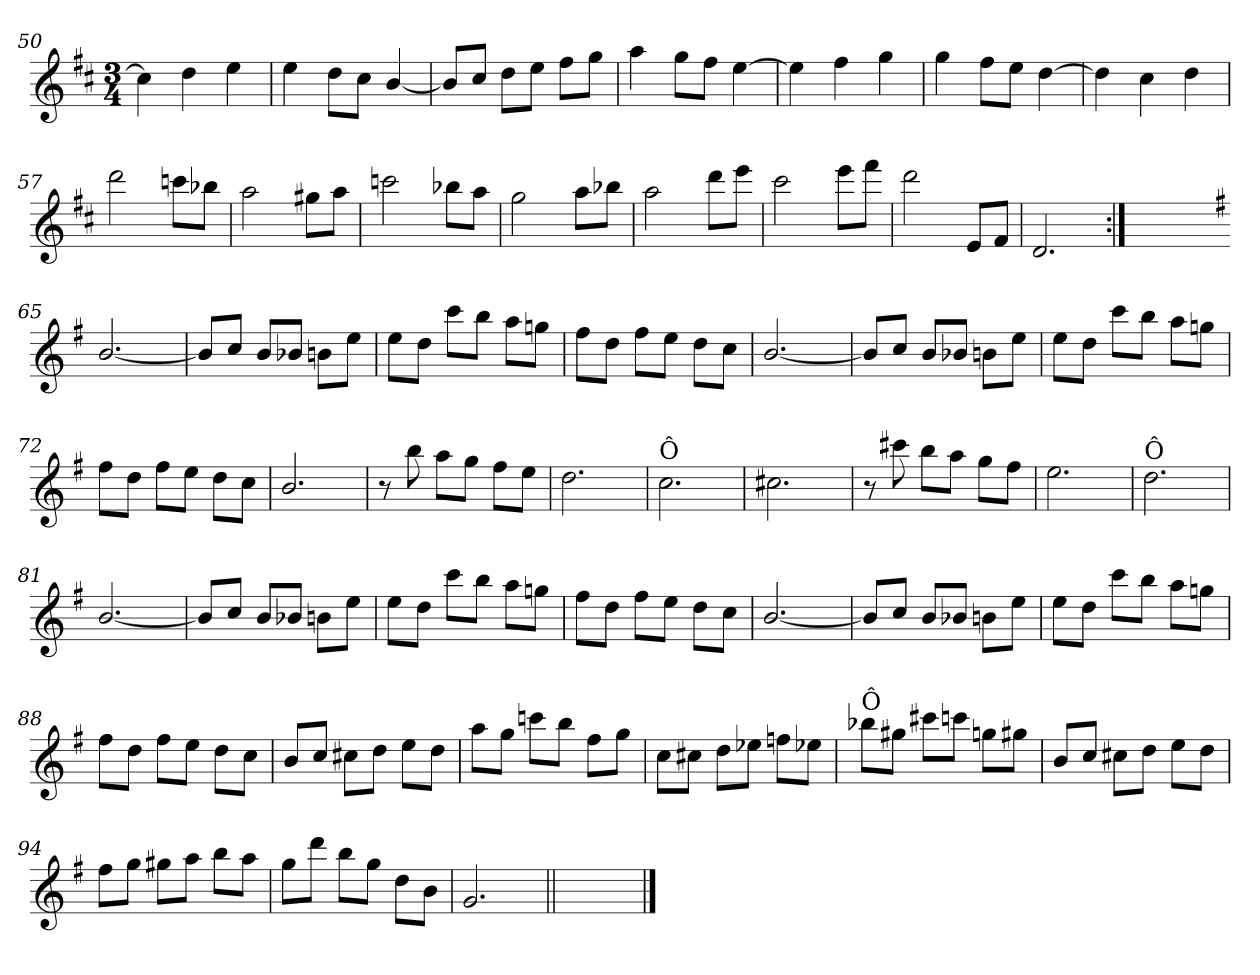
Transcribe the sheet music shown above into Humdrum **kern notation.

**kern
*part1
*staff1
!!LO:PB:g=z
*clefG2
*k[f#c#]
*D:
*M3/4
=50
4cc#\]
4dd\
4ee\
=51
4ee\
8dd\L
8cc#\J
[4b/
=52
8b/L]
8cc#/J
8dd\L
8ee\J
8ff#\L
8gg\J
=53
4aa\
8gg\L
8ff#\J
[4ee\
=54
4ee\]
4ff#\
4gg\
!!LO:LB:g=z
=55
4gg\
8ff#\L
8ee\J
[4dd\
=56
4dd\]
4cc#\
4dd\
=57
2ddd\
8cccn\L
8bb-X\J
=58
2aa\
8gg#X\L
8aa\J
=59
2cccn\
8bb-X\L
8aa\J
=60
2gg\
8aa\L
8bb-X\J
!!LO:LB:g=z
=61
2aa\
8ddd\L
8eee\J
=62
2ccc#\
8eee\L
8fff#\J
=63
2ddd\
8e/L
8f#/J
=64
2.d/
=64X641:|!
2.ryy
!!LO:LB:g=z
=65-
*k[f#]
*G:
[2.b/
=66
8b/L]
8cc/J
8b/L
8b-X/J
8bn\L
8ee\J
=67
8ee\L
8dd\J
8ccc\L
8bb\J
8aa\L
8ggn\J
=68
8ff#\L
8dd\J
8ff#\L
8ee\J
8dd\L
8cc\J
=69
[2.b/
!!LO:LB:g=z
=70
8b/L]
8cc/J
8b/L
8b-X/J
8bn\L
8ee\J
=71
8ee\L
8dd\J
8ccc\L
8bb\J
8aa\L
8ggn\J
=72
8ff#\L
8dd\J
8ff#\L
8ee\J
8dd\L
8cc\J
=73
2.b/
=74
8r
8bb\
8aa\L
8gg\J
8ff#\L
8ee\J
!!LO:LB:g=z
=75
2.dd\
=76
!LO:TX:a:t=Ô
2.cc\
=77
2.cc#X\
=78
8r
8ccc#X\
8bb\L
8aa\J
8gg\L
8ff#\J
=79
2.ee\
=80
!LO:TX:a:t=Ô
2.dd\
=81
[2.b/
!!LO:LB:g=z
=82
8b/L]
8cc/J
8b/L
8b-X/J
8bn\L
8ee\J
=83
8ee\L
8dd\J
8ccc\L
8bb\J
8aa\L
8ggn\J
=84
8ff#\L
8dd\J
8ff#\L
8ee\J
8dd\L
8cc\J
=85
[2.b/
=86
8b/L]
8cc/J
8b/L
8b-X/J
8bn\L
8ee\J
!!LO:LB:g=z
=87
8ee\L
8dd\J
8ccc\L
8bb\J
8aa\L
8ggn\J
=88
8ff#\L
8dd\J
8ff#\L
8ee\J
8dd\L
8cc\J
=89
8b/L
8cc/J
8cc#X\L
8dd\J
8ee\L
8dd\J
=90
8aa\L
8gg\J
8cccn\L
8bb\J
8ff#\L
8gg\J
=91
8cc\L
8cc#X\J
8dd\L
8ee-X\J
8ffn\L
8ee-X\J
!!LO:LB:g=z
=92
!LO:TX:a:t=Ô
8bb-X\L
8gg#X\J
8ccc#X\L
8cccn\J
8ggn\L
8gg#X\J
=93
8b/L
8cc/J
8cc#X\L
8dd\J
8ee\L
8dd\J
=94
8ff#\L
8gg\J
8gg#X\L
8aa\J
8bb\L
8aa\J
=95
8gg\L
8ddd\J
8bb\L
8gg\J
8dd\L
8b\J
=96
2.g/
=97||
2.ryy
==
*-
